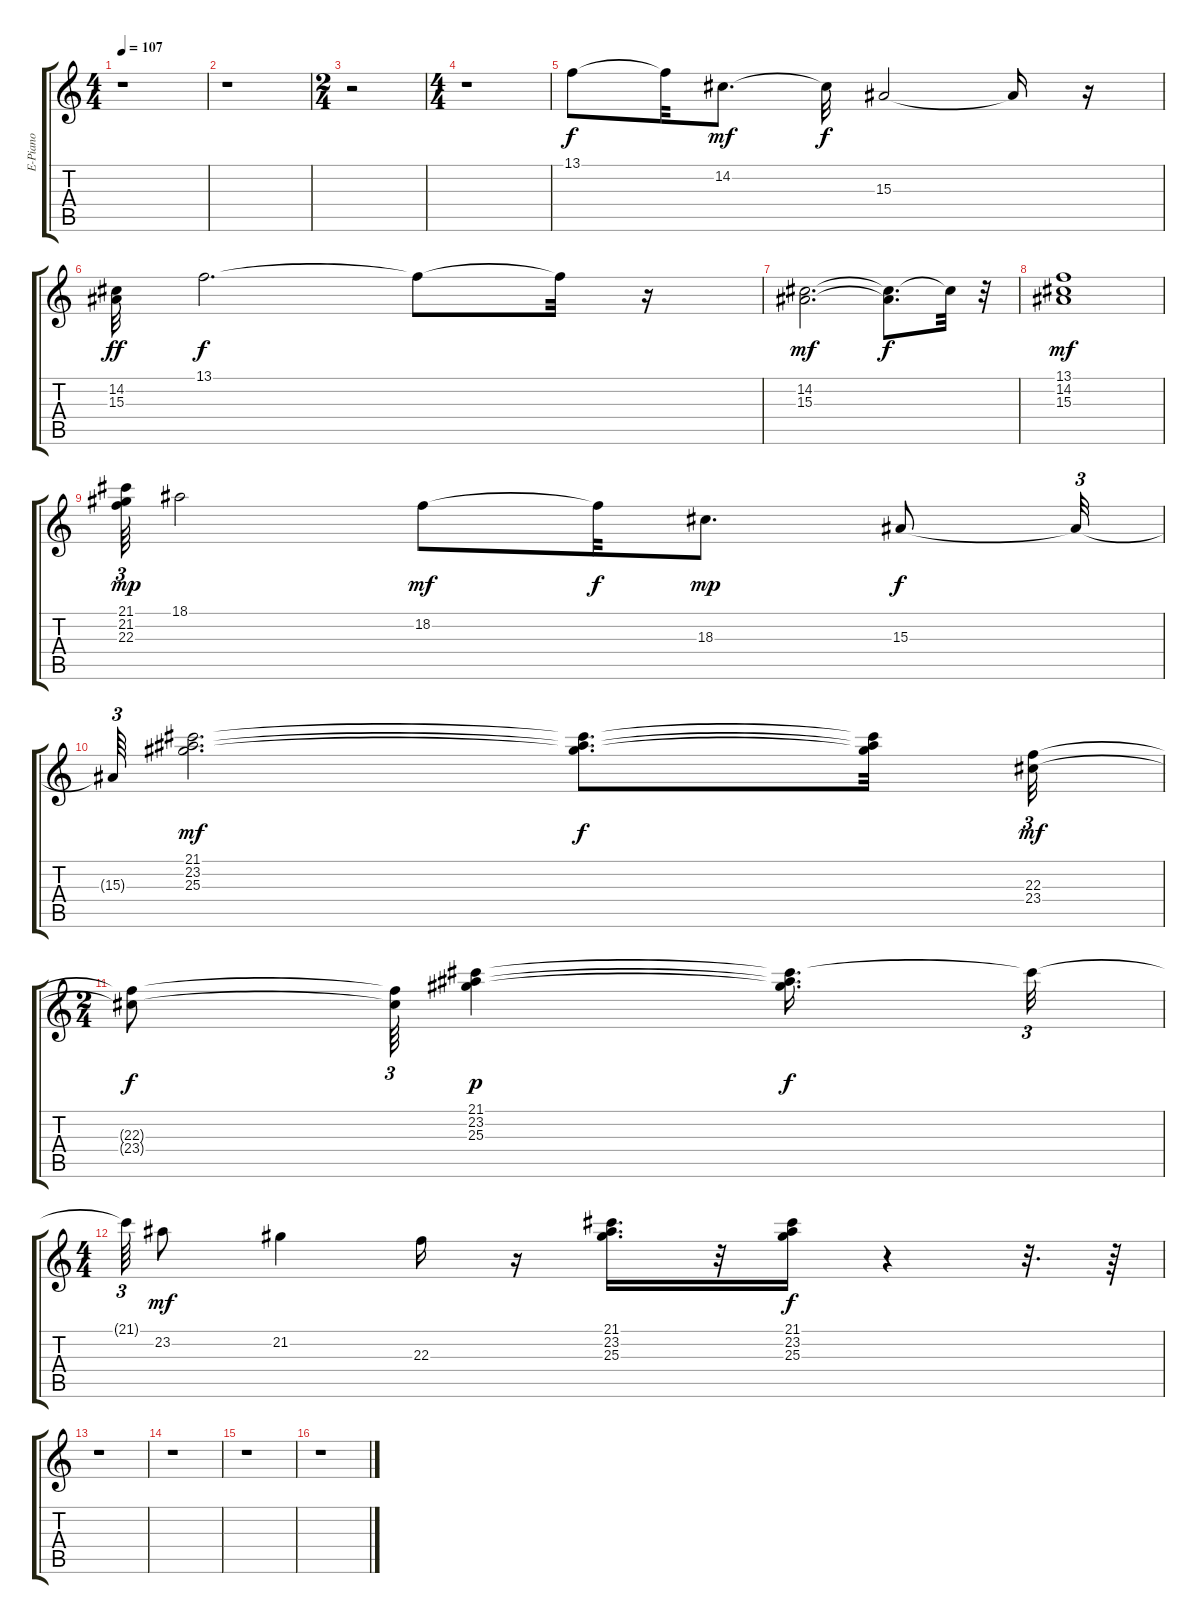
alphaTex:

\track ("E-Piano" "E-Piano") {instrument electricgrandpiano}
\staff {score tabs}
\tuning (E4 B3 G3 D3 A2 E2) {hide}
\ts (4 4)
\tempo 107
\clef g2
\ks c
r.1{dy f} |
r.1 |
\ts (2 4)
r.2 |
\ts (4 4)
r.1 |
13.1.8 13.1{t}.32 14.2.8{d dy mf} 14.2{t}.32{dy f} 15.3.2 15.3{t}.16 r.16 |
(14.2 15.3).32{dy ff} 13.1.2{d dy f} 13.1{t}.8 13.1{t}.32 r.16 |
(14.2 15.3).2{d dy mf} (14.2{t} 15.3{t}).8{d dy f} 14.2{t}.32 r.32 |
(13.1 14.2 15.3).1{dy mf} |
(21.1 21.2 22.3).64{tu (3 2) dy mp} 18.1.2 18.2.8{dy mf} 18.2{t}.32{dy f} 18.3.8{d dy mp} 15.3.8{dy f} 15.3{t}.32{tu (3 2)} |
15.3{t}.64{tu (3 2)} (21.1 23.2 25.3).2{d dy mf} (21.1{t} 23.2{t} 25.3{t}).8{d dy f} (21.1{t} 23.2{t} 25.3{t}).32 (22.3 23.4).32{tu (3 2) dy mf} |
\ts (2 4)
(22.3{t} 23.4{t}).8{dy f} (22.3{t} 23.4{t}).64{tu (3 2)} (21.1 23.2 25.3).4{dy p} (21.1{t} 23.2{t} 25.3{t}).16{d dy f} 21.1{t}.32{tu (3 2)} |
\ts (4 4)
21.1{t}.64{tu (3 2)} 23.2.8{dy mf} 21.2.4 22.3.16 r.16 (21.1 23.2 25.3).16{d} r.32 (21.1 23.2 25.3).16{dy f} r.4 r.32{d} r.64 |
r.1 |
r.1 |
r.1 |
r.1
